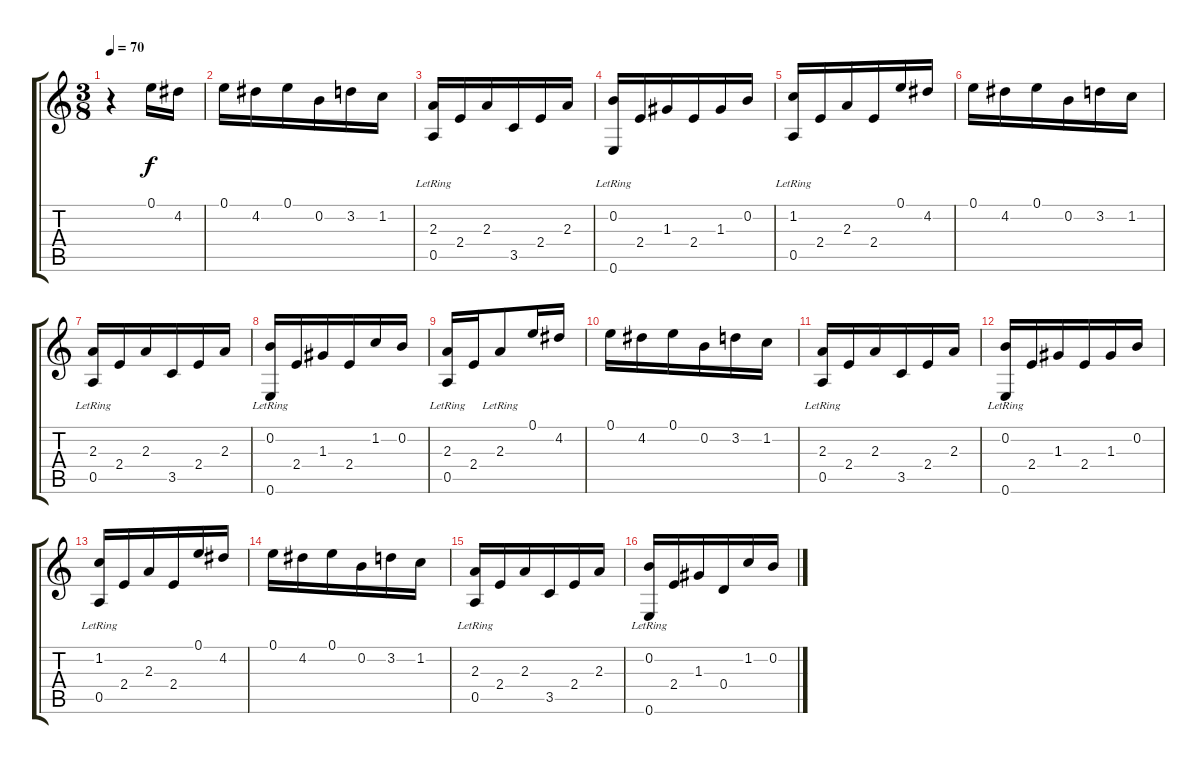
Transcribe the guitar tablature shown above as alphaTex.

\track "" {instrument acousticguitarnylon}
\staff {score tabs}
\tuning (E4 B3 G3 D3 A2 E2) {hide}
\ts (3 8)
\tempo 70
\clef g2
\ks c
r.4{dy f instrument acousticguitarnylon} 0.1.16 4.2.16 |
0.1.16 4.2.16 0.1.16 0.2.16 3.2.16 1.2.16 |
(2.3 0.5{lr}).16 2.4.16 2.3.16 3.5.16 2.4.16 2.3.16 |
(0.2 0.6{lr}).16 2.4.16 1.3.16 2.4.16 1.3.16 0.2.16 |
(1.2 0.5{lr}).16 2.4.16 2.3.16 2.4.16 0.1.16 4.2.16 |
0.1.16 4.2.16 0.1.16 0.2.16 3.2.16 1.2.16 |
(2.3 0.5{lr}).16 2.4.16 2.3.16 3.5.16 2.4.16 2.3.16 |
(0.2 0.6{lr}).16 2.4.16 1.3.16 2.4.16 1.2.16 0.2.16 |
(2.3 0.5{lr}).16 2.4.16 2.3{lr}.8 0.1.16 4.2.16 |
0.1.16 4.2.16 0.1.16 0.2.16 3.2.16 1.2.16 |
(2.3 0.5{lr}).16 2.4.16 2.3.16 3.5.16 2.4.16 2.3.16 |
(0.2 0.6{lr}).16 2.4.16 1.3.16 2.4.16 1.3.16 0.2.16 |
(1.2 0.5{lr}).16 2.4.16 2.3.16 2.4.16 0.1.16 4.2.16 |
0.1.16 4.2.16 0.1.16 0.2.16 3.2.16 1.2.16 |
(2.3 0.5{lr}).16 2.4.16 2.3.16 3.5.16 2.4.16 2.3.16 |
(0.2 0.6{lr}).16 2.4.16 1.3.16 0.4.16 1.2.16 0.2.16
